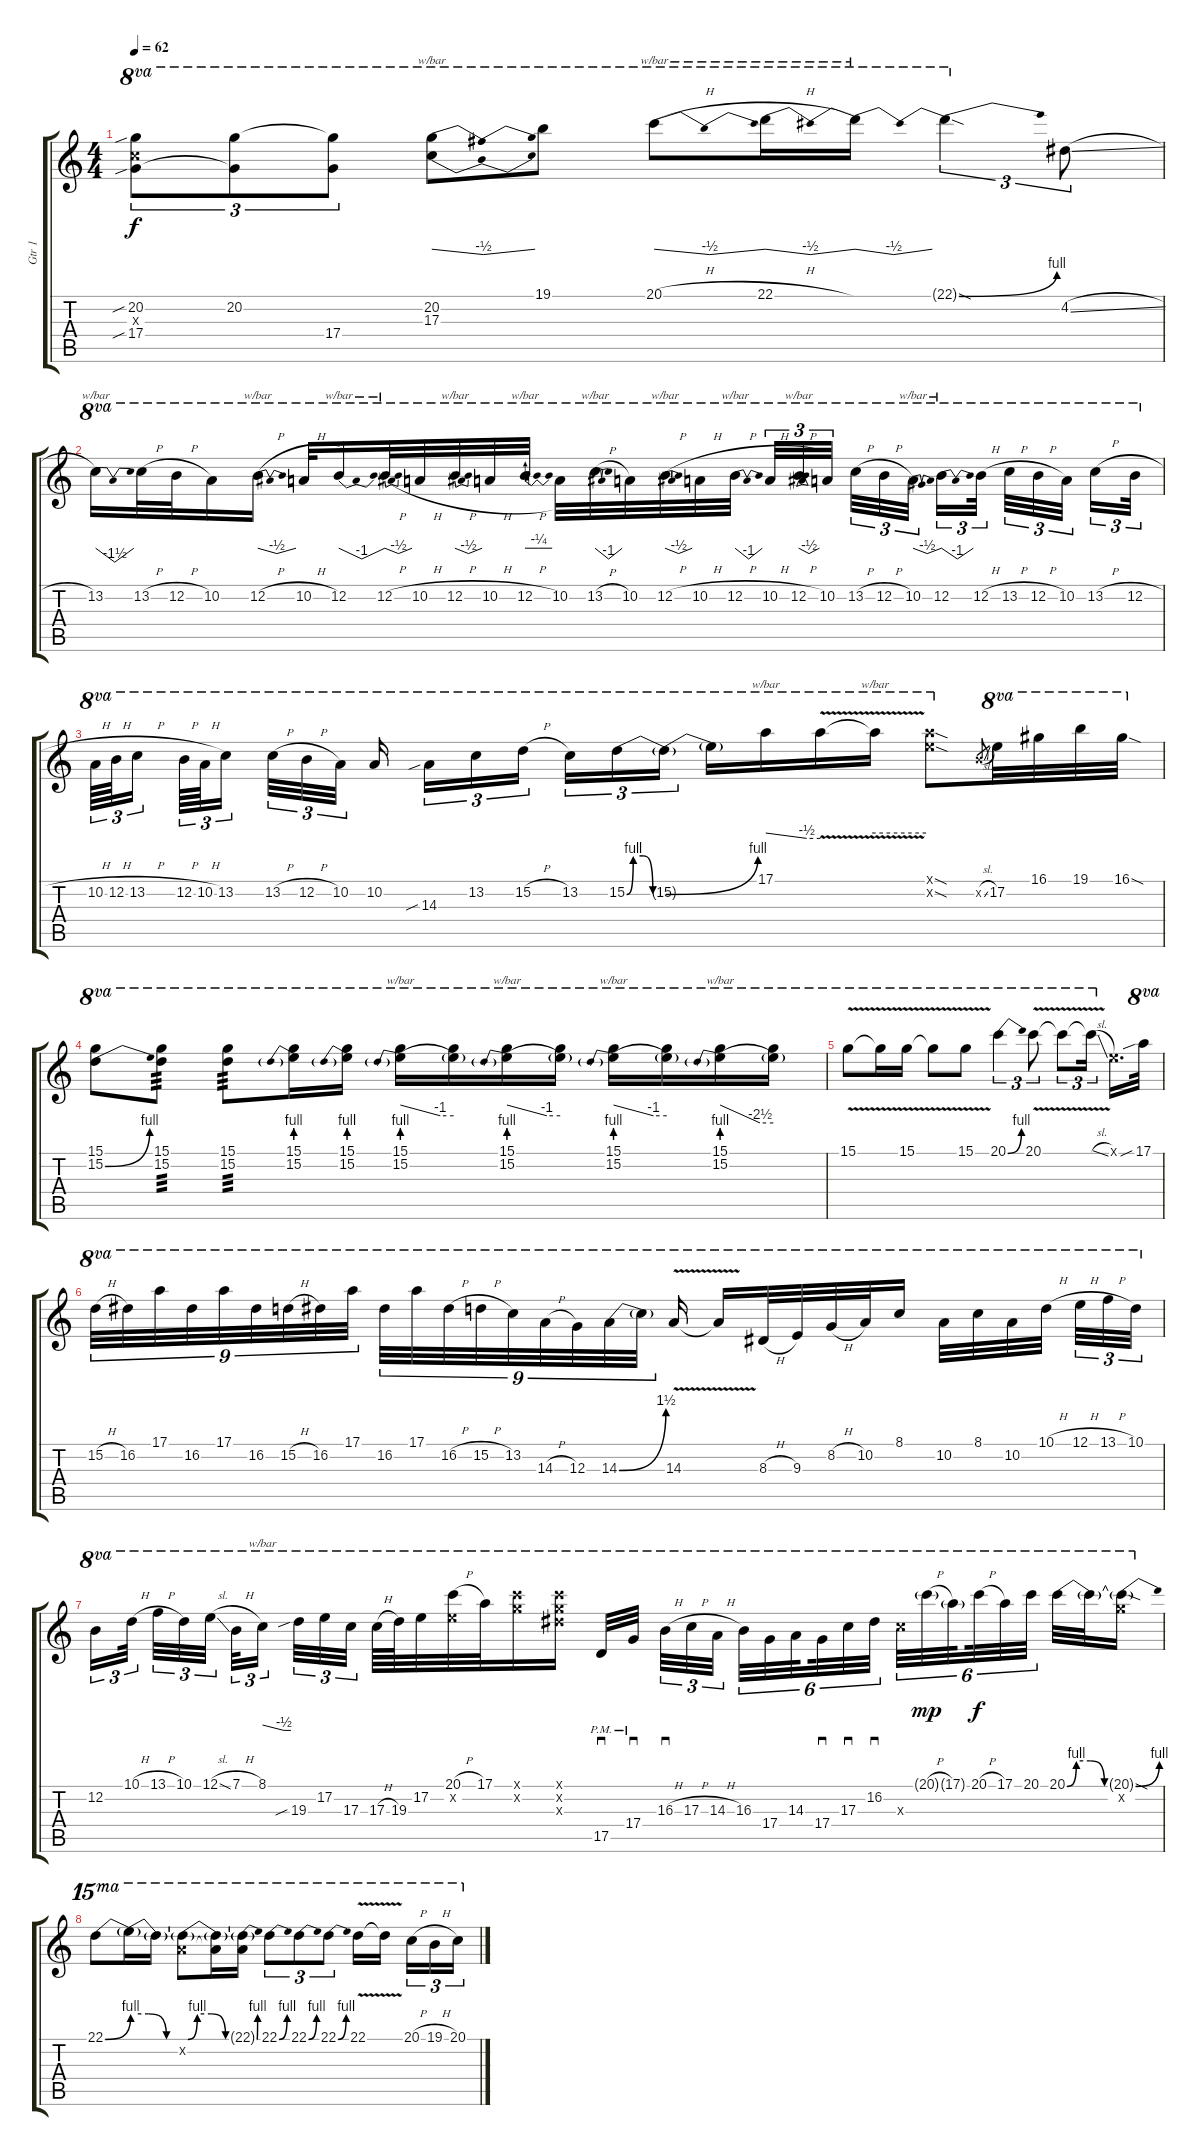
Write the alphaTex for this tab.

\track ("Gtr 1" "Gtr 1") {instrument overdrivenguitar}
\staff {score tabs}
\tuning (E4 B3 G3 D3 A2 E2) {hide}
\ts (4 4)
\tempo 62
\clef g2
\ks c
(20.2{sib} 17.3{x} 17.4{sib}).8{tu (3 2) ot 8va dy f} (20.2 17.4{t}).8{tu (3 2) ot 8va} (20.2{t} 17.4).8{tu (3 2) ot 8va} (20.2 17.3).8{tbe (dip default 0 0 30 -2 60 0) ot 8va} 19.1.8{ot 8va} 20.1{h}.8{tbe (dip default 0 0 30 -2 60 0) ot 8va} 22.1{h}.16{tbe (dip default 0 0 30 -2 60 0) ot 8va} 22.1{t}.16{tbe (dip default 0 0 30 -2 60 0) ot 8va} 22.1{be (bend 0 0 60 4) sod t}.4{tu (3 2) ot 8va} 4.2{sl}.8{tu (3 2)} |
13.2.16{tbe (dip default 0 0 30 -6 60 0) ot 8va} 13.2{h}.32{ot 8va} 12.2{h}.32{ot 8va} 10.2.16{ot 8va} 12.2{h}.16{tbe (dip default 0 0 30 -2 60 0) ot 8va} 10.2{h}.32{ot 8va} 12.2.16{tbe (dip default 0 0 30 -4 60 0) ot 8va} 12.2{h}.32{tbe (dip default 0 0 30 -2 60 0) ot 8va} 10.2{h}.32{ot 8va} 12.2{h}.32{tbe (dip default 0 0 30 -2 60 0) ot 8va} 10.2{h}.32{ot 8va} 12.2{h}.32{tbe (dip default 0 0 30 -1 60 0) ot 8va} 10.2.32{ot 8va} 13.2{h}.32{tbe (dip default 0 0 30 -4 60 0) ot 8va} 10.2.32{ot 8va} 12.2{h}.32{tbe (dip default 0 0 30 -2 60 0) ot 8va} 10.2{h}.32{ot 8va} 12.2{h}.32{tbe (dip default 0 0 30 -4 60 0) ot 8va beam splitsecondary} 10.2{h}.32{tu (3 2) ot 8va} 12.2{h}.32{tu (3 2) tbe (dip default 0 0 30 -2 60 0) ot 8va} 10.2.32{tu (3 2) ot 8va} 13.2{h}.32{tu (3 2) ot 8va} 12.2{h}.32{tu (3 2) ot 8va} 10.2.32{tu (3 2) tbe (dip default 0 0 30 -2 60 0) ot 8va beam splitsecondary} 12.2.16{tu (3 2) tbe (dip default 0 0 30 -4 60 0) ot 8va} 12.2{h}.32{tu (3 2) ot 8va beam splitsecondary} 13.2{h}.32{tu (3 2) ot 8va} 12.2{h}.32{tu (3 2) ot 8va} 10.2.32{tu (3 2) ot 8va beam splitsecondary} 13.2{h}.16{tu (3 2) ot 8va} 12.2{h}.32{tu (3 2) ot 8va} |
10.2{h}.64{tu (3 2) ot 8va} 12.2{h}.64{tu (3 2) ot 8va} 13.2{h}.16{tu (3 2) ot 8va beam splitsecondary} 12.2{h}.64{tu (3 2) ot 8va} 10.2{h}.64{tu (3 2) ot 8va} 13.2.16{tu (3 2) ot 8va beam splitsecondary} 13.2{h}.32{tu (3 2) ot 8va} 12.2{h}.32{tu (3 2) ot 8va} 10.2.32{tu (3 2) ot 8va beam splitsecondary} 10.2.16{ot 8va} 14.3{sib}.16{tu (3 2) ot 8va} 13.2.16{tu (3 2) ot 8va} 15.2{h}.16{tu (3 2) ot 8va beam splitsecondary} 13.2.16{tu (3 2) ot 8va} 15.2{be (custom 0 0 10 4 25 4 40 0 60 0)}.16{tu (3 2) ot 8va} 15.2{be (bend 0 0 60 4) t}.16{tu (3 2) ot 8va} 15.2{t}.16{ot 8va} 17.1.16{tbe (custom default 0 0 45 -2 60 -2) ot 8va} 17.1{v t}.16{ot 8va} 17.1{v t}.16{tbe (hold default 0 0 60 0) ot 8va} (17.1{sod x} 17.2{sod x}).8{ot 8va} 0.2{sl x}.8{gr} 17.2.32{ot 8va} 16.1.32{ot 8va} 19.1.32{ot 8va} 16.1{sod}.32{ot 8va} |
(15.1 15.2{be (bend 0 0 60 4)}).8{ot 8va} (15.1 15.2).8{ot 8va tp 3} (15.1 15.2).8{ot 8va tp 3} (15.1 15.2{be (prebend 0 4 60 4)}).16{ot 8va} (15.1 15.2{be (prebend 0 4 60 4)}).16{ot 8va} (15.1 15.2{be (prebend 0 4 60 4)}).16{tbe (custom default 0 0 45 -4 60 -4) ot 8va} (15.1{t} 15.2{t}).16{ot 8va} (15.1 15.2{be (prebend 0 4 60 4)}).16{tbe (custom default 0 0 45 -4 60 -4) ot 8va} (15.1{t} 15.2{t}).16{ot 8va} (15.1 15.2{be (prebend 0 4 60 4)}).16{tbe (custom default 0 0 45 -4 60 -4) ot 8va} (15.1{t} 15.2{t}).16{ot 8va} (15.1 15.2{be (prebend 0 4 60 4)}).16{tbe (custom default 0 0 45 -10 60 -10) ot 8va} (15.1{t} 15.2{t}).16{ot 8va} |
15.1{v}.8{ot 8va} 15.1{v t}.16{ot 8va} 15.1{v}.16{ot 8va} 15.1{v t}.8{ot 8va} 15.1{v}.8{ot 8va} 20.1{be (bend 0 0 60 4)}.4{tu (3 2) ot 8va} 20.1{v}.8{tu (3 2) ot 8va} 20.1{v t}.8{tu (3 2) ot 8va} 20.1{sl t}.16{tu (3 2) ot 8va beam splitsecondary} 0.1{x}.16{d} 17.1{sib}.32{ot 8va} |
15.2{h}.32{tu (9 8) ot 8va} 16.2.32{tu (9 8) ot 8va} 17.1.32{tu (9 8) ot 8va} 16.2.32{tu (9 8) ot 8va} 17.1.32{tu (9 8) ot 8va} 16.2.32{tu (9 8) ot 8va} 15.2{h}.32{tu (9 8) ot 8va} 16.2.32{tu (9 8) ot 8va} 17.1.32{tu (9 8) ot 8va} 16.2.32{tu (9 8) ot 8va} 17.1.32{tu (9 8) ot 8va} 16.2{h}.32{tu (9 8) ot 8va} 15.2{h}.32{tu (9 8) ot 8va} 13.2.32{tu (9 8) ot 8va} 14.3{h}.32{tu (9 8) ot 8va} 12.3.32{tu (9 8) ot 8va} 14.3{be (bend 0 0 60 6)}.32{tu (9 8) ot 8va} 14.3{t}.32{tu (9 8) ot 8va} 14.3{v}.16{ot 8va} 14.3{v t}.16{ot 8va} 8.3{h}.32{ot 8va} 9.3.32{ot 8va} 8.2{h}.32{ot 8va} 10.2.32{ot 8va} 8.1.16{ot 8va} 10.2.32{ot 8va} 8.1.32{ot 8va} 10.2.32{ot 8va} 10.1{h}.32{ot 8va beam splitsecondary} 12.1{h}.32{tu (3 2) ot 8va} 13.1{h}.32{tu (3 2) ot 8va} 10.1.32{tu (3 2) ot 8va} |
12.2.16{tu (3 2) ot 8va} 10.1{h}.32{tu (3 2) ot 8va beam splitsecondary} 13.1{h}.32{tu (3 2) ot 8va} 10.1.32{tu (3 2) ot 8va} 12.1{sl}.32{tu (3 2) ot 8va beam splitsecondary} 7.1{h}.32{tu (3 2) ot 8va} 8.1.16{tu (3 2) tbe (custom default 0 0 45 -2 60 -2) ot 8va beam splitsecondary} 19.3{sib}.32{tu (3 2) ot 8va} 17.2.32{tu (3 2) ot 8va} 17.3.32{tu (3 2) ot 8va} 17.3{h}.64{ot 8va} 19.3.64{ot 8va} 17.2.32{ot 8va} (20.1{h} 17.2{x}).32{ot 8va} 17.1.32{ot 8va} (20.1{x} 20.2{x}).16{ot 8va} (20.1{x} 20.2{x} 20.3{x}).16{ot 8va} 17.5{pm}.32{sd ot 8va} 17.4{pm}.32{sd ot 8va beam splitsecondary} 16.3{h}.32{sd tu (3 2) ot 8va} 17.3{h}.32{tu (3 2) ot 8va} 14.3{h}.32{tu (3 2) ot 8va beam splitsecondary} 16.3.32{tu (6 4) ot 8va} 17.4.32{tu (6 4) ot 8va} 14.3.32{tu (6 4) ot 8va beam splitsecondary} 17.4.32{sd tu (6 4) ot 8va} 17.3.32{sd tu (6 4) ot 8va} 16.2.32{sd tu (6 4) ot 8va} 17.3{x}.32{tu (6 4) ot 8va} 20.1{h g}.32{tu (6 4) ot 8va dy mp} 17.1{g}.32{tu (6 4) ot 8va beam splitsecondary} 20.1{h}.32{tu (6 4) ot 8va dy f} 17.1.32{tu (6 4) ot 8va} 20.1.32{tu (6 4) ot 8va beam splitsecondary} 20.1{be (custom 0 0 10 4 25 4 40 0 60 0)}.32{ot 8va} 20.1{t}.32{ot 8va} (20.1{be (bend 0 0 60 4) sod t} 20.2{x}).16{ot 8va} |
22.1{be (bend 0 0 60 4)}.8{ot 15ma} 22.1{be (custom 0 4 20 4 40 0 60 0) t}.16{ot 15ma} 22.1{t}.16{ot 15ma} (22.1{be (custom 0 0 10 4 25 4 40 0 60 0) t} 22.2{x}).8{ot 15ma} (22.1{t} 22.2{t}).16{ot 15ma} (22.1{be (bend 0 0 60 4) t} 22.2{t}).16{ot 15ma} 22.1{be (bend 0 0 60 4)}.8{tu (3 2) ot 15ma} 22.1{be (bend 0 0 60 4)}.8{tu (3 2) ot 15ma} 22.1{be (bend 0 0 60 4)}.8{tu (3 2) ot 15ma} 22.1{v}.16{ot 15ma} 22.1{v t}.16{ot 15ma beam splitsecondary} 20.1{h}.16{tu (3 2) ot 15ma} 19.1{h}.16{tu (3 2) ot 15ma} 20.1.16{tu (3 2) ot 15ma}
